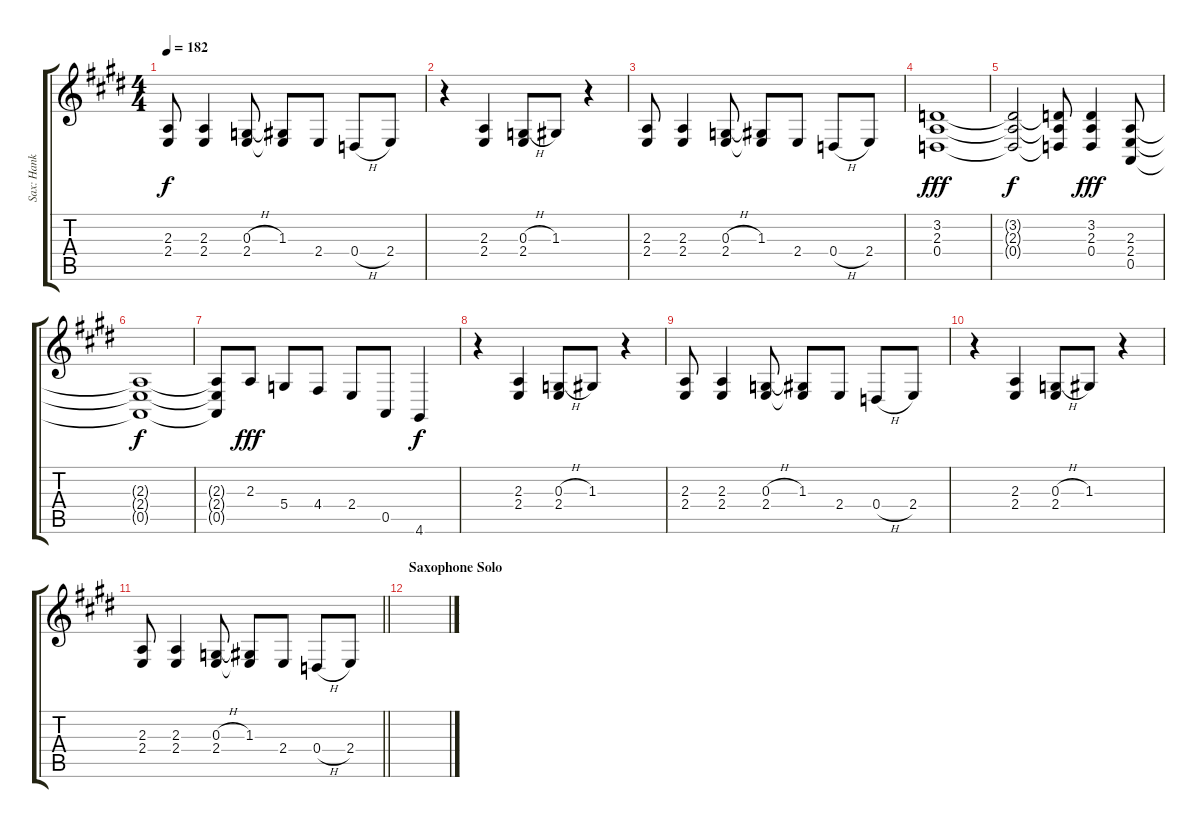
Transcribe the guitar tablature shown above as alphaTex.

\track ("Sax: Hank" "Sax: Hank") {instrument tenorsax}
\staff {score tabs}
\tuning (E4 B3 G3 D3 A2 E2) {hide}
\ts (4 4)
\tempo 182
\clef g2
\ks e
(2.3 2.4).8{dy f} (2.3 2.4).4 (0.3{h} 2.4).8 (1.3 2.4{t}).8 2.4.8 0.4{h}.8 2.4.8 |
r.4 (2.3 2.4).4 (0.3{h} 2.4).8 1.3.8 r.4 |
(2.3 2.4).8 (2.3 2.4).4 (0.3{h} 2.4).8 (1.3 2.4{t}).8 2.4.8 0.4{h}.8 2.4.8 |
(3.2 2.3 0.4).1{dy fff} |
(3.2{t} 2.3{t} 0.4{t}).2{dy f} (3.2{t} 2.3{t} 0.4{t}).8 (3.2 2.3 0.4).4{dy fff} (2.3 2.4 0.5).8 |
(2.3{t} 2.4{t} 0.5{t}).1{dy f} |
(2.3{t} 2.4{t} 0.5{t}).8 2.3.8{dy fff} 5.4.8 4.4.8 2.4.8 0.5.8 4.6.4{dy f} |
r.4 (2.3 2.4).4 (0.3{h} 2.4).8 1.3.8 r.4 |
(2.3 2.4).8 (2.3 2.4).4 (0.3{h} 2.4).8 (1.3 2.4{t}).8 2.4.8 0.4{h}.8 2.4.8 |
r.4 (2.3 2.4).4 (0.3{h} 2.4).8 1.3.8 r.4 |
\barLineRight lightlight
(2.3 2.4).8 (2.3 2.4).4 (0.3{h} 2.4).8 (1.3 2.4{t}).8 2.4.8 0.4{h}.8 2.4.8 |
\section ("" "Saxophone Solo")
